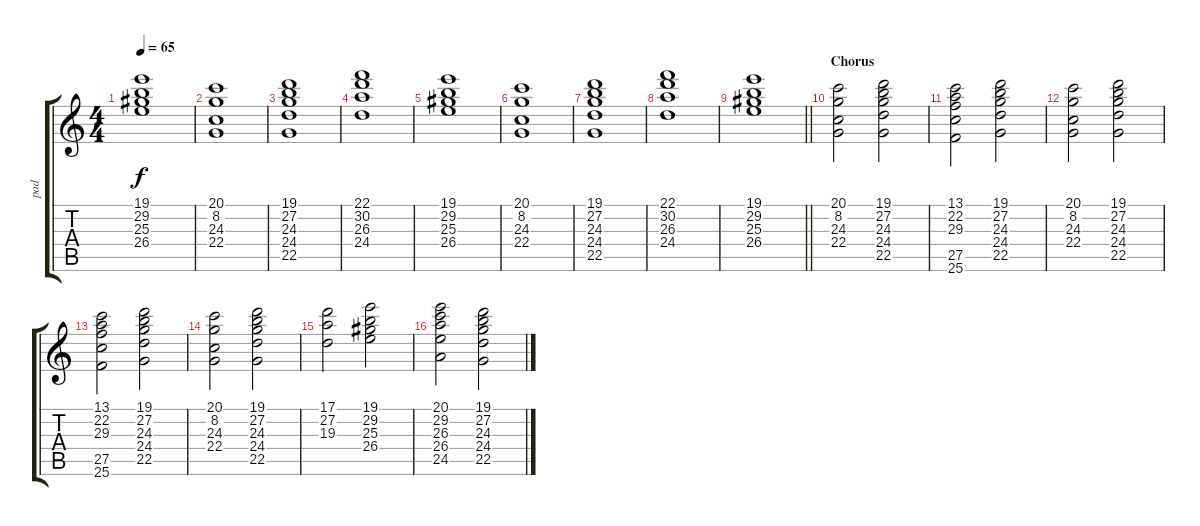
\track ("pad" "pad") {instrument stringensemble1}
\staff {score tabs}
\tuning (E4 B3 G3 D3 A2 E2) {hide}
\ts (4 4)
\tempo 65
\clef g2
\ks c
(19.1 29.2 25.3 26.4).1{dy f} |
(20.1 8.2 24.3 22.4).1 |
(19.1 27.2 24.3 24.4 22.5).1 |
(22.1 30.2 26.3 24.4).1 |
(19.1 29.2 25.3 26.4).1 |
(20.1 8.2 24.3 22.4).1 |
(19.1 27.2 24.3 24.4 22.5).1 |
(22.1 30.2 26.3 24.4).1 |
\barLineRight lightlight
(19.1 29.2 25.3 26.4).1 |
\section ("" "Chorus")
(20.1 8.2 24.3 22.4).2 (19.1 27.2 24.3 24.4 22.5).2 |
(13.1 22.2 29.3 27.5 25.6).2 (19.1 27.2 24.3 24.4 22.5).2 |
(20.1 8.2 24.3 22.4).2 (19.1 27.2 24.3 24.4 22.5).2 |
(13.1 22.2 29.3 27.5 25.6).2 (19.1 27.2 24.3 24.4 22.5).2 |
(20.1 8.2 24.3 22.4).2 (19.1 27.2 24.3 24.4 22.5).2 |
(17.1 27.2 19.3).2 (19.1 29.2 25.3 26.4).2 |
(20.1 29.2 26.3 26.4 24.5).2 (19.1 27.2 24.3 24.4 22.5).2
